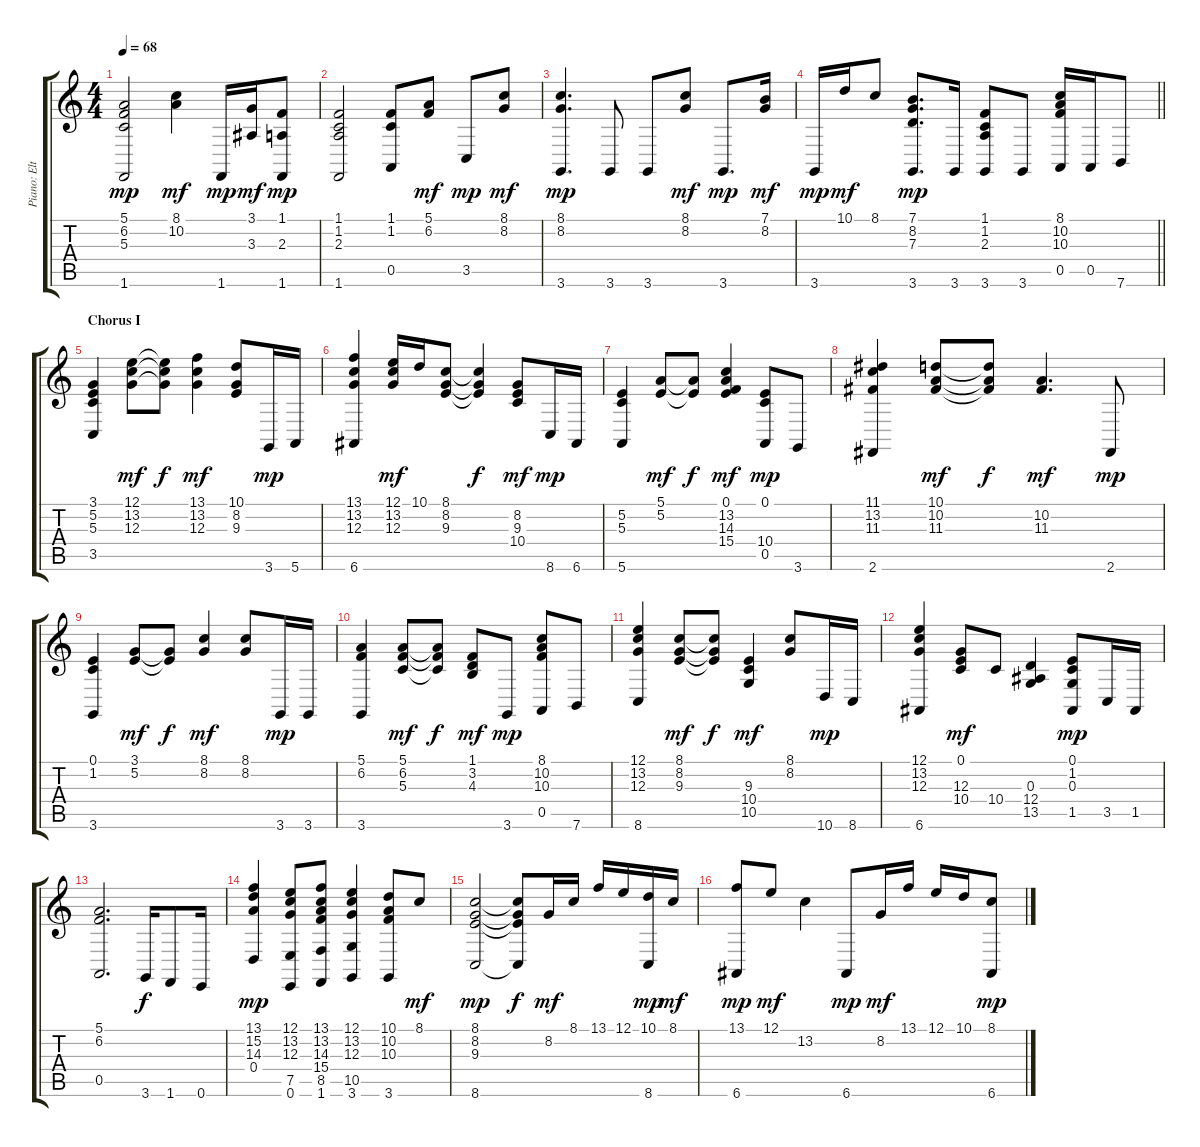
\track ("Piano: Elton John" "Piano: Elt") {instrument brightacousticpiano}
\staff {score tabs}
\tuning (E4 B3 G3 D3 A2 E2) {hide}
\ts (4 4)
\tempo 68
\clef g2
\ks c
(5.1 6.2 5.3 1.6).2{dy mp} (8.1 10.2).4{dy mf} 1.6.16{dy mp} (3.1 3.3).16{dy mf} (1.1 2.3 1.6).8{dy mp} |
(1.1 1.2 2.3 1.6).2 (1.1 1.2 0.5).8 (5.1 6.2).8{dy mf} 3.5.8{dy mp} (8.1 8.2).8{dy mf} |
(8.1 8.2 3.6).4{d dy mp} 3.6.8 3.6.8 (8.1 8.2).8{dy mf} 3.6.8{d dy mp} (7.1 8.2).16{dy mf} |
\barLineRight lightlight
3.6.16{dy mp} 10.1.16{dy mf} 8.1.8 (7.1 8.2 7.3 3.6).8{d dy mp} 3.6.16 (1.1 1.2 2.3 3.6).8 3.6.8 (8.1 10.2 10.3 0.5).16 0.5.16 7.6.8 |
\section ("" "Chorus I")
(3.1 5.2 5.3 3.5).4 (12.1 13.2 12.3).8{dy mf} (12.1{t} 13.2{t} 12.3{t}).8{dy f} (13.1 13.2 12.3).4{dy mf} (10.1 8.2 9.3).8 3.6.16{dy mp} 5.6.16 |
(13.1 13.2 12.3 6.6).4 (12.1 13.2 12.3).16{dy mf} 10.1.16 (8.1 8.2 9.3).8 (8.1{t} 8.2{t} 9.3{t}).4{dy f} (8.2 9.3 10.4).8{dy mf} 8.6.16{dy mp} 6.6.16 |
(5.2 5.3 5.6).4 (5.1 5.2).8{dy mf} (5.1{t} 5.2{t}).8{dy f} (0.1 13.2 14.3 15.4).4{dy mf} (0.1 10.4 0.5).8{dy mp} 3.6.8 |
(11.1 13.2 11.3 2.6).4 (10.1 10.2 11.3).8{dy mf} (10.1{t} 10.2{t} 11.3{t}).8{dy f} (10.2 11.3).4{d dy mf} 2.6.8{dy mp} |
(0.1 1.2 3.6).4 (3.1 5.2).8{dy mf} (3.1{t} 5.2{t}).8{dy f} (8.1 8.2).4{dy mf} (8.1 8.2).8 3.6.16{dy mp} 3.6.16 |
(5.1 6.2 3.6).4 (5.1 6.2 5.3).8{dy mf} (5.1{t} 6.2{t} 5.3{t}).8{dy f} (1.1 3.2 4.3).8{dy mf} 3.6.8{dy mp} (8.1 10.2 10.3 0.5).8 7.6.8 |
(12.1 13.2 12.3 8.6).4 (8.1 8.2 9.3).8{dy mf} (8.1{t} 8.2{t} 9.3{t}).8{dy f} (9.3 10.4 10.5).4{dy mf} (8.1 8.2).8 10.6.16{dy mp} 8.6.16 |
(12.1 13.2 12.3 6.6).4 (0.1 12.3 10.4).8{dy mf} 10.4.8 (0.3 12.4 13.5).4 (0.1 1.2 0.3 1.5).8{dy mp} 3.5.16 1.5.16 |
(5.1 6.2 0.5).2{d} 3.6.16{dy f} 1.6.8 0.6.16 |
(13.1 15.2 14.3 0.4).4{dy mp} (12.1 13.2 12.3 7.5 0.6).8 (13.1 13.2 14.3 15.4 8.5 1.6).8 (12.1 13.2 12.3 10.5 3.6).4 (10.1 10.2 10.3 3.6).8 8.1.8{dy mf} |
(8.1 8.2 9.3 8.6).2{dy mp} (8.1{t} 8.2{t} 9.3{t} 8.6{t}).8{dy f} 8.2.16{dy mf} 8.1.16 13.1.16 12.1.16 (10.1 8.6).16{dy mp} 8.1.16{dy mf} |
(13.1 6.6).8{dy mp} 12.1.8{dy mf} 13.2.4 6.6.8{dy mp} 8.2.16{dy mf} 13.1.16 12.1.16 10.1.16 (8.1 6.6).8{dy mp}
